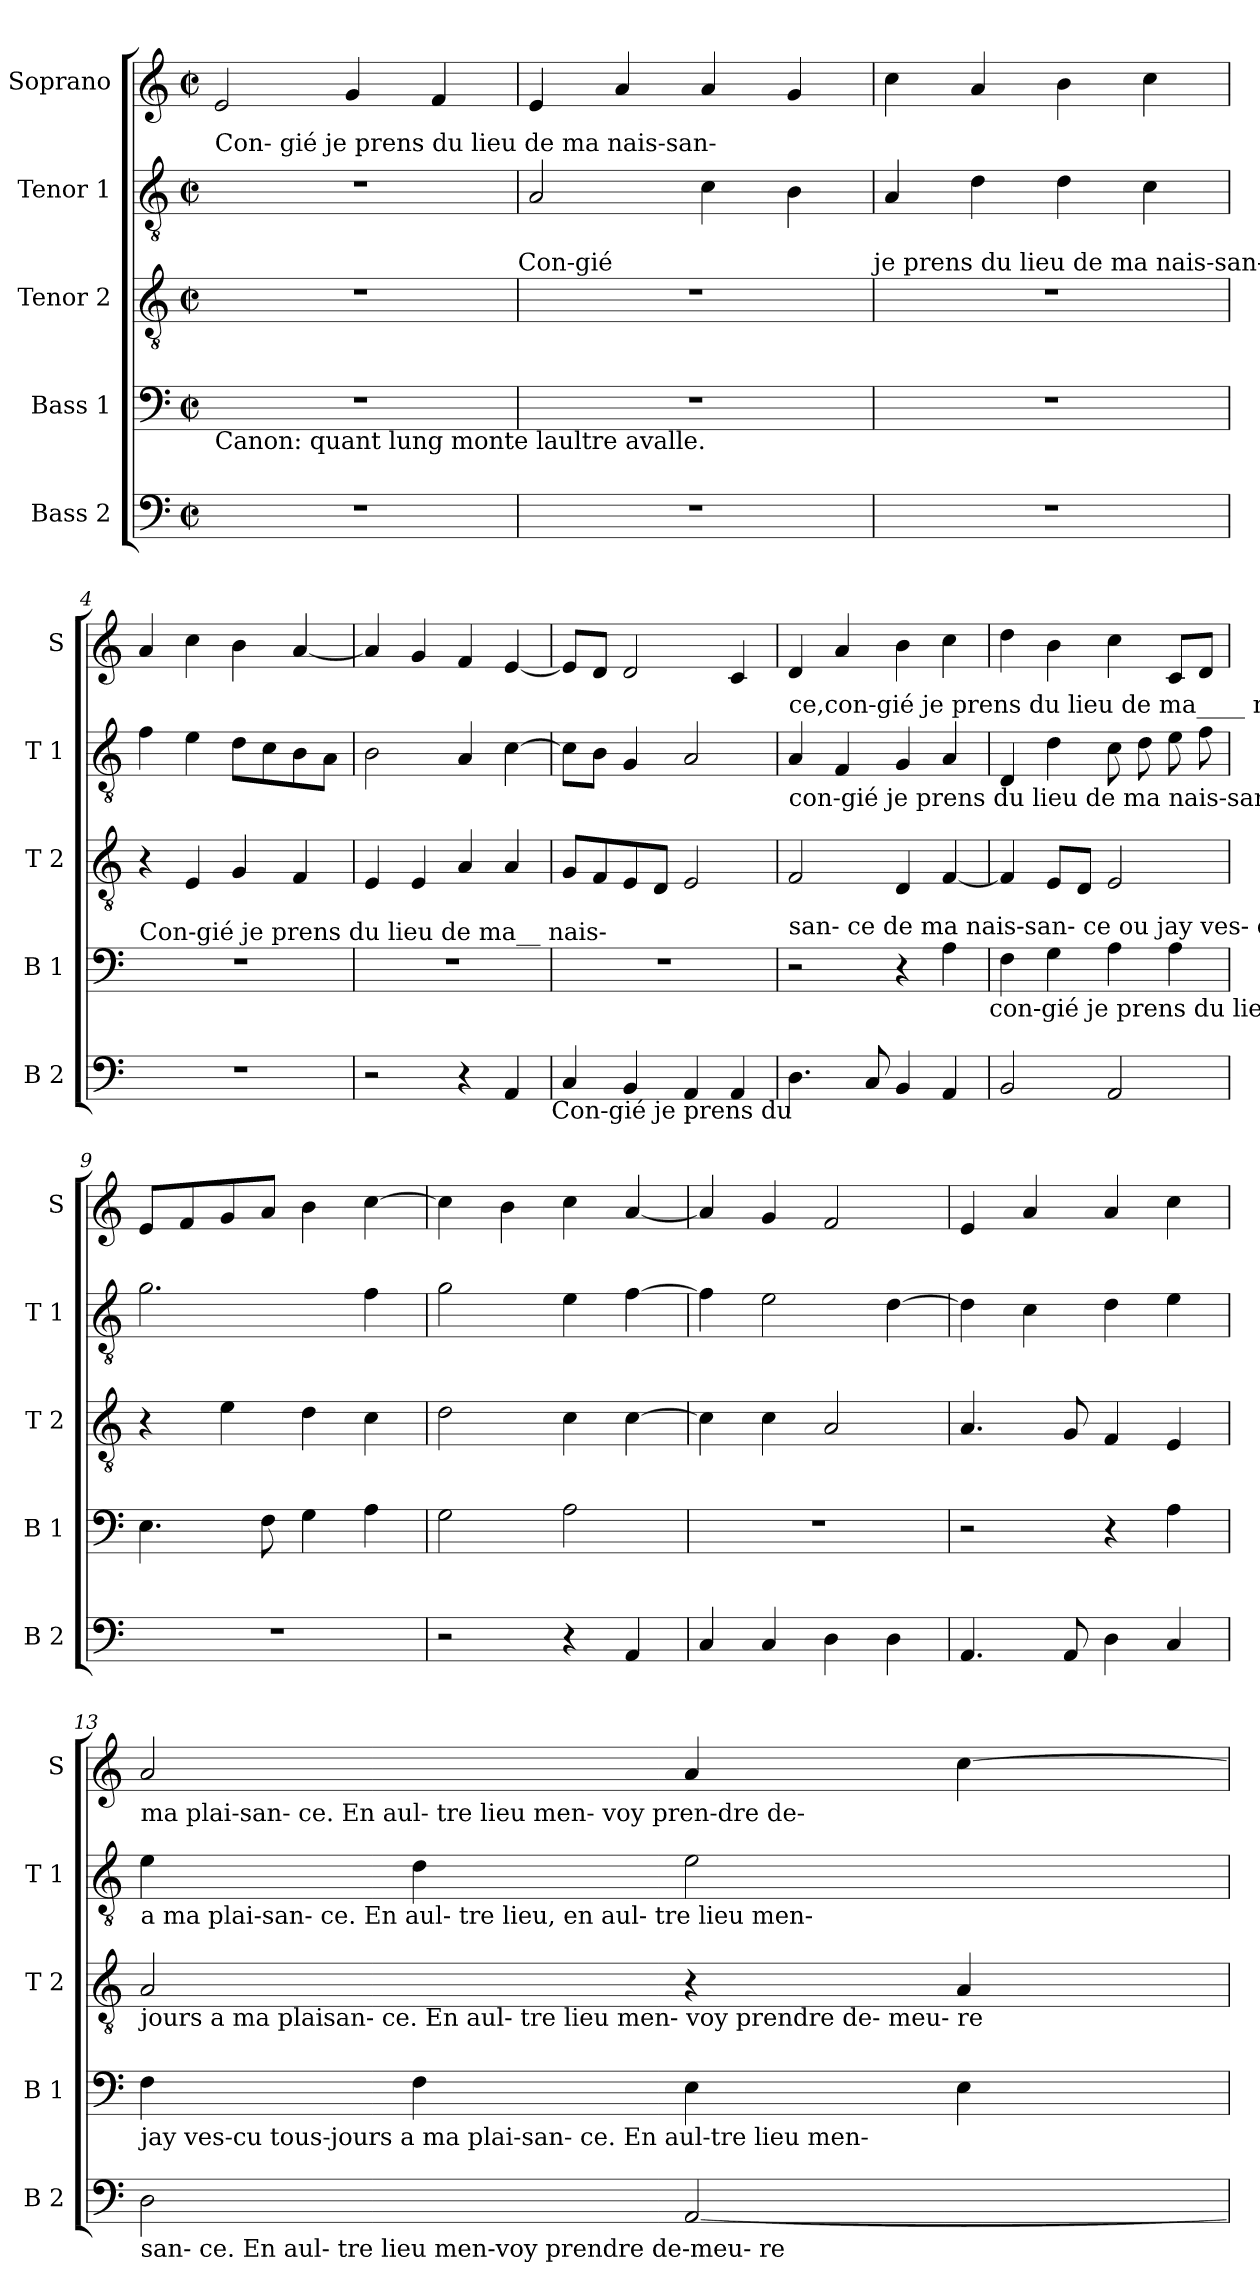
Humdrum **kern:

**kern	**kern	**kern	**kern	**kern
*part5	*part4	*part3	*part2	*part1
*staff5	*staff4	*staff3	*staff2	*staff1
*I"Bass 2	*I"Bass 1	*I"Tenor 2	*I"Tenor 1	*I"Soprano
*I'B 2	*I'B 1	*I'T 2	*I'T 1	*I'S
*clefF4	*clefF4	*clefGv2	*clefGv2	*clefG2
*k[]	*k[]	*k[]	*k[]	*k[]
*C:	*C:	*C:	*C:	*C:
*M2/2	*M2/2	*M2/2	*M2/2	*M2/2
*met(c|)	*met(c|)	*met(c|)	*met(c|)	*met(c|)
=1	=1	=1	=1	=1
!	!	!	!LO:TX:a:t=Con-   gié je   prens   du lieu  de  ma nais-san-	!
!	!LO:TX:b:t=Canon&colon; quant lung monte laultre avalle.	!	!	!
1r	1r	1r	1r	2e/
.	.	.	.	4g/
.	.	.	.	4f/
!	!	!LO:TX:a:t=Con-gié	!	!
=2	=2	=2	=2	=2
1r	1r	1r	2A/	4e/
.	.	.	.	4a/
.	.	.	4c\	4a/
.	.	.	4B\	4g/
!	!	!LO:TX:a:t=je prens du lieu de ma nais-san-                                            ce	!	!
=3	=3	=3	=3	=3
1r	1r	1r	4A/	4cc\
.	.	.	4d\	4a/
.	.	.	4d\	4b\
.	.	.	4c\	4cc\
=4	=4	=4	=4	=4
!	!LO:TX:a:t=Con-gié je prens du lieu de ma__ nais-	!	!	!
1r	1r	4r	4f\	4a/
.	.	4E/	4e\	4cc\
.	.	4G/	8d\L	4b\
.	.	.	8c\	.
.	.	4F/	8B\	[4a/
.	.	.	8A\J	.
=5	=5	=5	=5	=5
2r	1r	4E/	2B\	4a/]
.	.	4E/	.	4g/
4r	.	4A/	4A/	4f/
4AA/	.	4A/	[4c\	[4e/
!LO:TX:b:t=Con-gié je prens du	!	!	!	!
=6	=6	=6	=6	=6
4C/	1r	8G/L	8c\L]	8e/L]
.	.	8F/	8B\J	8d/J
4BB/	.	8E/	4G/	2d/
.	.	8D/J	.	.
4AA/	.	2E/	2A/	.
4AA/	.	.	.	4c/
!!LO:LB:g=z
=7	=7	=7	=7	=7
!	!	!	!LO:TX:a:t=ce,con-gié je prens du lieu      de           ma____  nais-     san-ce   ou         jay ves-       cu tousjpus a	!
!	!	!	!LO:TX:b:t=con-gié je prens du lieu de ma nais-san-                             ce   ou         jay       ves-     cu tousjours	!
!	!LO:TX:a:t=san-                               ce                          de ma nais-san-     ce   ou        jay  ves-        cu_____tous-	!	!	!
4.D\	2r	2F/	4A/	4d/
.	.	.	4F/	4a/
8C/	.	.	.	.
4BB/	4r	4D/	4G/	4b\
4AA/	4A\	[4F/	4A/	4cc\
!	!LO:TX:b:t=con-gié je   prens     du       lieu   de ma nais-san-     ce                                                     ou	!	!	!
=8	=8	=8	=8	=8
2BB/	4F\	4F/]	4D/	4dd\
.	4G\	8E/L	4d\	4b\
.	.	8D/J	.	.
2AA/	4A\	2E/	8c\	4cc\
.	.	.	8d\	.
.	4A\	.	8e\	8c/L
.	.	.	8f\	8d/J
=9	=9	=9	=9	=9
1r	4.E\	4r	2.g\	8e/L
.	.	.	.	8f/
.	.	4e\	.	8g/
.	8F\	.	.	8a/J
.	4G\	4d\	.	4b\
.	4A\	4c\	4f\	[4cc\
=10	=10	=10	=10	=10
2r	2G\	2d\	2g\	4cc\]
.	.	.	.	4b\
4r	2A\	4c\	4e\	4cc\
4AA/	.	[4c\	[4f\	[4a/
=11	=11	=11	=11	=11
4C/	1r	4c\]	4f\]	4a/]
4C/	.	4c\	2e\	4g/
4D\	.	2A/	.	2f/
4D\	.	.	[4d\	.
=12	=12	=12	=12	=12
4.AA/	2r	4.A/	4d\]	4e/
.	.	.	4c\	4a/
8AA/	.	8G/	.	.
4D\	4r	4F/	4d\	4a/
4C/	4A\	4E/	4e\	4cc\
!!LO:PB:g=z
=13	=13	=13	=13	=13
!	!	!	!	!LO:TX:b:t=ma     plai-san-                                      ce.         En   aul-  tre    lieu         men-     voy      pren-dre de-
!	!	!	!LO:TX:b:t=a   ma       plai-san-                        ce.  En  aul-  tre   lieu,                  en  aul-             tre lieu men-	!
!	!	!LO:TX:b:t=jours          a     ma plaisan-                   ce. En    aul-  tre lieu  men-  voy prendre de- meu-    re	!	!
!	!LO:TX:b:t=jay ves-cu tous-jours a ma plai-san-      ce.                                                            En  aul-tre lieu men-	!	!	!
!LO:TX:b:t=san-       ce.                                                  En   aul-  tre    lieu     men-voy prendre de-meu-    re	!	!	!	!
2D\	4F\	2A/	4e\	2a/
.	4F\	.	4d\	.
[2AA/	4E\	4r	2e\	4a/
.	4E\	4A/	.	[4cc\
=	=	=	=	=
*-	*-	*-	*-	*-
